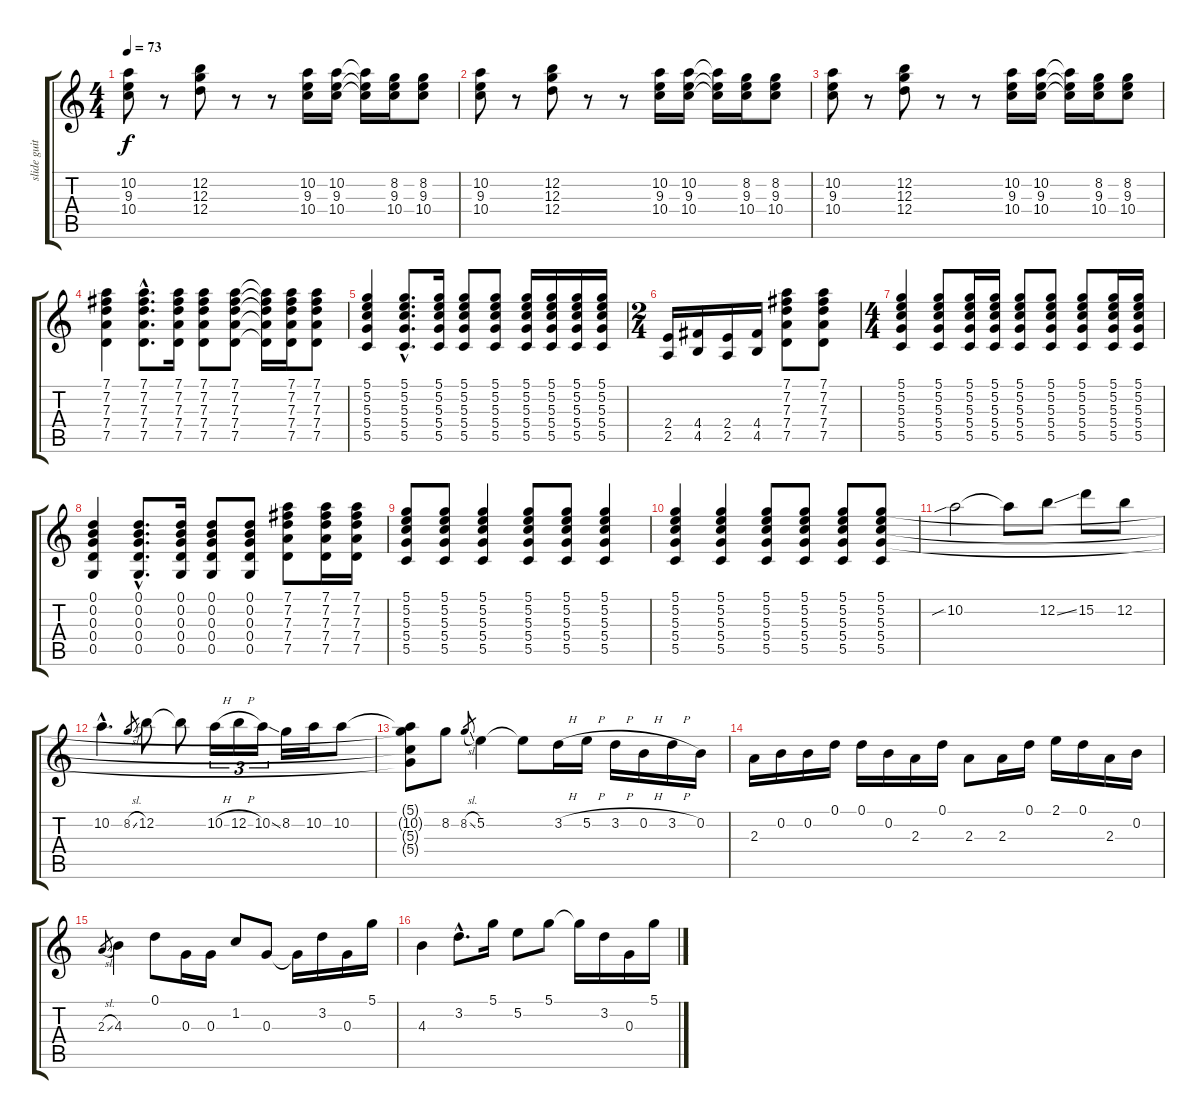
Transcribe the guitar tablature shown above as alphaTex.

\track ("slide guitar Open G" "slide guit") {instrument electricguitarjazz}
\staff {score tabs}
\tuning (D4 B3 G3 D3 G2 D2) {hide}
\ts (4 4)
\tempo 73
\clef g2
\ks c
(10.2 9.3 10.4).8{dy f} r.8 (12.2 12.3 12.4).8 r.8 r.8 (10.2 9.3 10.4).16 (10.2 9.3 10.4).16 (10.2{t} 9.3{t} 10.4{t}).16 (8.2 9.3 10.4).16 (8.2 9.3 10.4).8 |
(10.2 9.3 10.4).8 r.8 (12.2 12.3 12.4).8 r.8 r.8 (10.2 9.3 10.4).16 (10.2 9.3 10.4).16 (10.2{t} 9.3{t} 10.4{t}).16 (8.2 9.3 10.4).16 (8.2 9.3 10.4).8 |
(10.2 9.3 10.4).8 r.8 (12.2 12.3 12.4).8 r.8 r.8 (10.2 9.3 10.4).16 (10.2 9.3 10.4).16 (10.2{t} 9.3{t} 10.4{t}).16 (8.2 9.3 10.4).16 (8.2 9.3 10.4).8 |
(7.1 7.2 7.3 7.4 7.5).4 (7.1{hac} 7.2{hac} 7.3{hac} 7.4{hac} 7.5{hac}).8{d} (7.1 7.2 7.3 7.4 7.5).16 (7.1 7.2 7.3 7.4 7.5).8 (7.1 7.2 7.3 7.4 7.5).8 (7.1{t} 7.2{t} 7.3{t} 7.4{t} 7.5{t}).16 (7.1 7.2 7.3 7.4 7.5).16 (7.1 7.2 7.3 7.4 7.5).8 |
(5.1 5.2 5.3 5.4 5.5).4 (5.1{hac} 5.2{hac} 5.3{hac} 5.4{hac} 5.5{hac}).8{d} (5.1 5.2 5.3 5.4 5.5).16 (5.1 5.2 5.3 5.4 5.5).8 (5.1 5.2 5.3 5.4 5.5).8 (5.1 5.2 5.3 5.4 5.5).16 (5.1 5.2 5.3 5.4 5.5).16 (5.1 5.2 5.3 5.4 5.5).16 (5.1 5.2 5.3 5.4 5.5).16 |
\ts (2 4)
(2.4 2.5).16 (4.4 4.5).16 (2.4 2.5).16 (4.4 4.5).16 (7.1 7.2 7.3 7.4 7.5).8 (7.1 7.2 7.3 7.4 7.5).8 |
\ts (4 4)
(5.1 5.2 5.3 5.4 5.5).4 (5.1 5.2 5.3 5.4 5.5).8 (5.1 5.2 5.3 5.4 5.5).16 (5.1 5.2 5.3 5.4 5.5).16 (5.1 5.2 5.3 5.4 5.5).8 (5.1 5.2 5.3 5.4 5.5).8 (5.1 5.2 5.3 5.4 5.5).8 (5.1 5.2 5.3 5.4 5.5).16 (5.1 5.2 5.3 5.4 5.5).16 |
(0.1 0.2 0.3 0.4 0.5).4 (0.1{hac} 0.2{hac} 0.3{hac} 0.4{hac} 0.5{hac}).8{d} (0.1 0.2 0.3 0.4 0.5).16 (0.1 0.2 0.3 0.4 0.5).8 (0.1 0.2 0.3 0.4 0.5).8 (7.1 7.2 7.3 7.4 7.5).8 (7.1 7.2 7.3 7.4 7.5).16 (7.1 7.2 7.3 7.4 7.5).16 |
(5.1 5.2 5.3 5.4 5.5).8 (5.1 5.2 5.3 5.4 5.5).8 (5.1 5.2 5.3 5.4 5.5).4 (5.1 5.2 5.3 5.4 5.5).8 (5.1 5.2 5.3 5.4 5.5).8 (5.1 5.2 5.3 5.4 5.5).4 |
(5.1 5.2 5.3 5.4 5.5).4 (5.1 5.2 5.3 5.4 5.5).4 (5.1 5.2 5.3 5.4 5.5).8 (5.1 5.2 5.3 5.4 5.5).8 (5.1 5.2 5.3 5.4 5.5).8 (5.1 5.2 5.3 5.4 5.5).8 |
10.2{sib}.2 10.2{t}.8 12.2{ss}.8 15.2.8 12.2.8 |
10.2{hac}.4{d} 8.2{sl}.8{gr} 12.2.8 12.2{t}.8 10.2{h}.16{tu (3 2)} 12.2{h}.16{tu (3 2)} 10.2{ss}.16{tu (3 2)} 8.2.16 10.2.16 10.2.8 |
(5.1{t} 10.2{t} 5.3{t} 5.4{t}).8 8.2.8 8.2{sl}.8{gr} 5.2.4 5.2{t}.8 3.2{h}.16 5.2{h}.16 3.2{h}.16 0.2{h}.16 3.2{h}.16 0.2.16 |
2.3.16 0.2.16 0.2.16 0.1.16 0.1.16 0.2.16 2.3.16 0.1.16 2.3.8 2.3.16 0.1.16 2.1.16 0.1.16 2.3.16 0.2.16 |
2.3{sl}.8{gr} 4.3.4 0.1.8 0.3.16 0.3.16 1.2.8 0.3.8 0.3{t}.16 3.2.16 0.3.16 5.1.16 |
4.3.4 3.2{hac}.8{d} 5.1.16 5.2.8 5.1.8 5.1{t}.16 3.2.16 0.3.16 5.1.16
